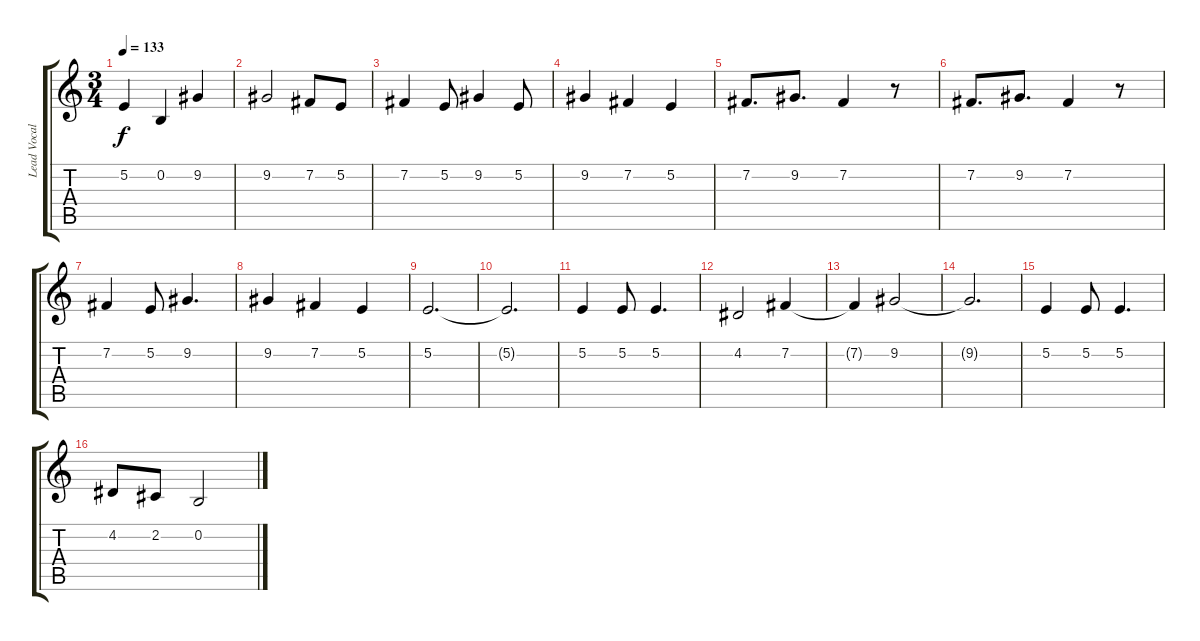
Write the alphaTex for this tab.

\track ("Lead Vocals" "Lead Vocal") {instrument tenorsax}
\staff {score tabs}
\tuning (E4 B3 G3 D3 A2 E2) {hide}
\ts (3 4)
\tempo 133
\clef g2
\ks c
5.2.4{dy f} 0.2.4 9.2.4 |
9.2.2 7.2.8 5.2.8 |
7.2.4 5.2.8 9.2.4 5.2.8 |
9.2.4 7.2.4 5.2.4 |
7.2.8{d} 9.2.8{d} 7.2.4 r.8 |
7.2.8{d} 9.2.8{d} 7.2.4 r.8 |
7.2.4 5.2.8 9.2.4{d} |
9.2.4 7.2.4 5.2.4 |
5.2.2{d} |
5.2{t}.2{d} |
5.2.4 5.2.8 5.2.4{d} |
4.2.2 7.2.4 |
7.2{t}.4 9.2.2 |
9.2{t}.2{d} |
5.2.4 5.2.8 5.2.4{d} |
4.2.8 2.2.8 0.2.2
